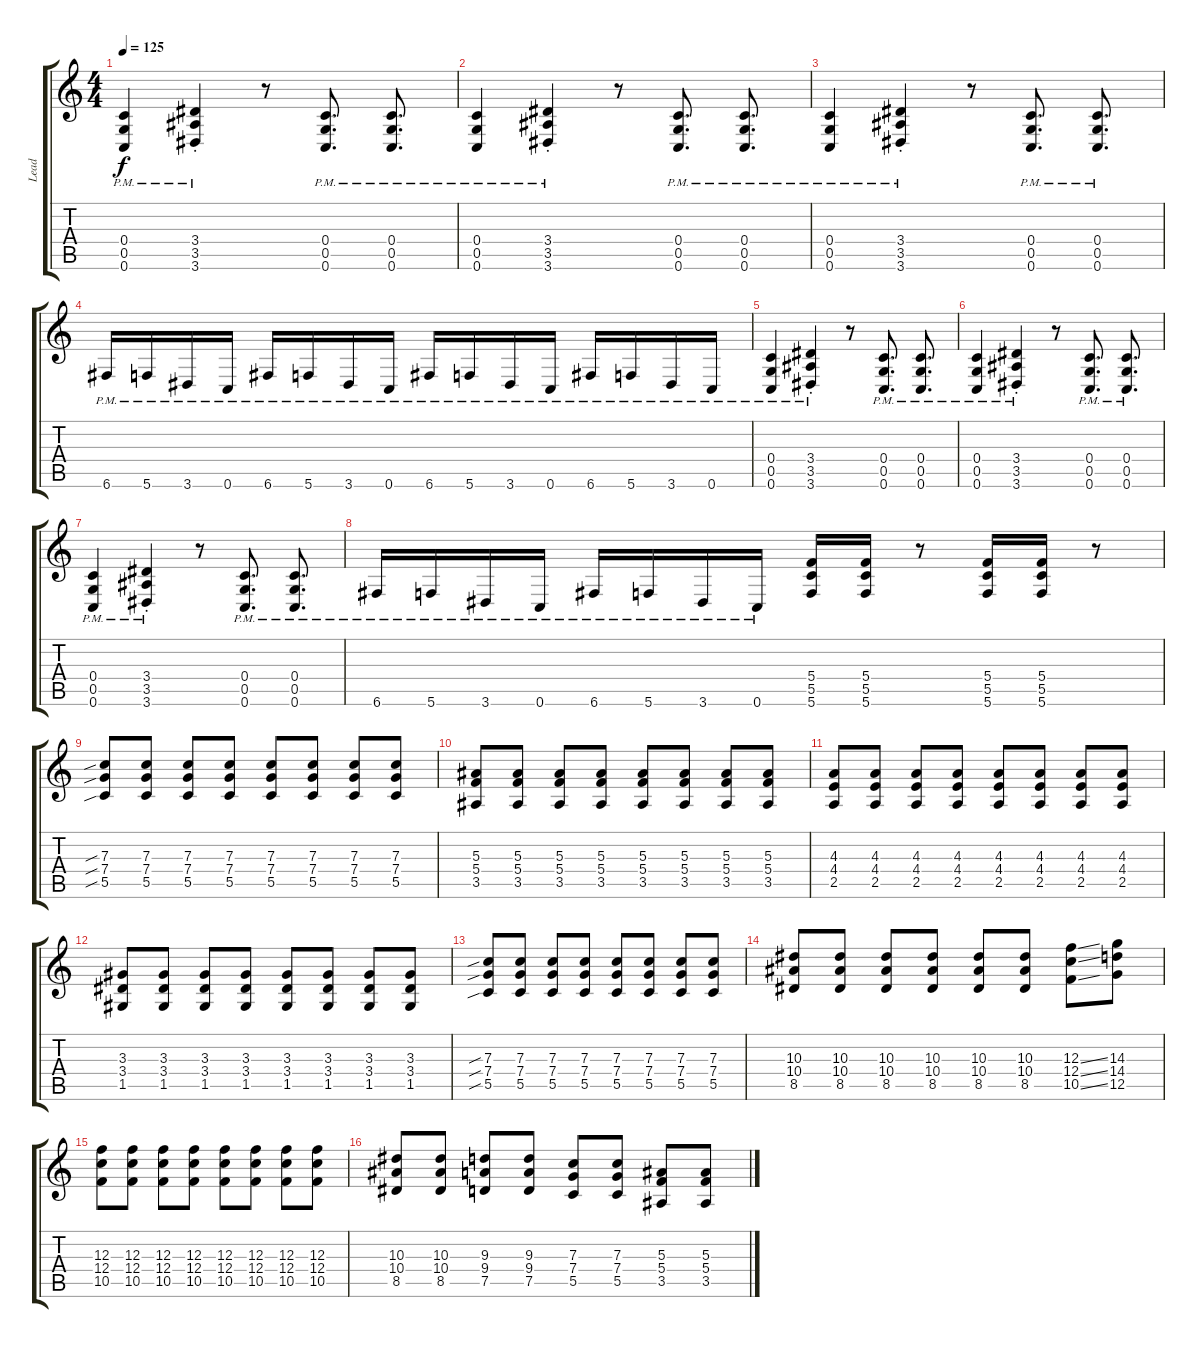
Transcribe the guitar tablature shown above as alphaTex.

\track ("Lead" "Lead") {instrument overdrivenguitar}
\staff {score tabs}
\tuning (D4 A3 F3 C3 G2 C2) {hide}
\ts (4 4)
\tempo 125
\clef g2
\ks c
(0.4{pm} 0.5{pm} 0.6{pm}).4{dy f} (3.4{pm st} 3.5{pm st} 3.6{pm st}).4 r.8 (0.4{pm} 0.5{pm} 0.6{pm}).8{d} (0.4{pm} 0.5{pm} 0.6{pm}).8{d} |
(0.4{pm} 0.5{pm} 0.6{pm}).4 (3.4{pm st} 3.5{pm st} 3.6{pm st}).4 r.8 (0.4{pm} 0.5{pm} 0.6{pm}).8{d} (0.4{pm} 0.5{pm} 0.6{pm}).8{d} |
(0.4{pm} 0.5{pm} 0.6{pm}).4 (3.4{pm st} 3.5{pm st} 3.6{pm st}).4 r.8 (0.4{pm} 0.5{pm} 0.6{pm}).8{d} (0.4{pm} 0.5{pm} 0.6{pm}).8{d} |
6.6{pm}.16 5.6{pm}.16 3.6{pm}.16 0.6{pm}.16 6.6{pm}.16 5.6{pm}.16 3.6{pm}.16 0.6{pm}.16 6.6{pm}.16 5.6{pm}.16 3.6{pm}.16 0.6{pm}.16 6.6{pm}.16 5.6{pm}.16 3.6{pm}.16 0.6{pm}.16 |
(0.4{pm} 0.5{pm} 0.6{pm}).4 (3.4{pm st} 3.5{pm st} 3.6{pm st}).4 r.8 (0.4{pm} 0.5{pm} 0.6{pm}).8{d} (0.4{pm} 0.5{pm} 0.6{pm}).8{d} |
(0.4{pm} 0.5{pm} 0.6{pm}).4 (3.4{pm st} 3.5{pm st} 3.6{pm st}).4 r.8 (0.4{pm} 0.5{pm} 0.6{pm}).8{d} (0.4{pm} 0.5{pm} 0.6{pm}).8{d} |
(0.4{pm} 0.5{pm} 0.6{pm}).4 (3.4{pm st} 3.5{pm st} 3.6{pm st}).4 r.8 (0.4{pm} 0.5{pm} 0.6{pm}).8{d} (0.4{pm} 0.5{pm} 0.6{pm}).8{d} |
6.6{pm}.16 5.6{pm}.16 3.6{pm}.16 0.6{pm}.16 6.6{pm}.16 5.6{pm}.16 3.6{pm}.16 0.6{pm}.16 (5.4 5.5 5.6).16 (5.4 5.5 5.6).16 r.8 (5.4 5.5 5.6).16 (5.4 5.5 5.6).16 r.8 |
(7.3{sib} 7.4{sib} 5.5{sib}).8 (7.3 7.4 5.5).8 (7.3 7.4 5.5).8 (7.3 7.4 5.5).8 (7.3 7.4 5.5).8 (7.3 7.4 5.5).8 (7.3 7.4 5.5).8 (7.3 7.4 5.5).8 |
(5.3 5.4 3.5).8 (5.3 5.4 3.5).8 (5.3 5.4 3.5).8 (5.3 5.4 3.5).8 (5.3 5.4 3.5).8 (5.3 5.4 3.5).8 (5.3 5.4 3.5).8 (5.3 5.4 3.5).8 |
(4.3 4.4 2.5).8 (4.3 4.4 2.5).8 (4.3 4.4 2.5).8 (4.3 4.4 2.5).8 (4.3 4.4 2.5).8 (4.3 4.4 2.5).8 (4.3 4.4 2.5).8 (4.3 4.4 2.5).8 |
(3.3 3.4 1.5).8 (3.3 3.4 1.5).8 (3.3 3.4 1.5).8 (3.3 3.4 1.5).8 (3.3 3.4 1.5).8 (3.3 3.4 1.5).8 (3.3 3.4 1.5).8 (3.3 3.4 1.5).8 |
(7.3{sib} 7.4{sib} 5.5{sib}).8 (7.3 7.4 5.5).8 (7.3 7.4 5.5).8 (7.3 7.4 5.5).8 (7.3 7.4 5.5).8 (7.3 7.4 5.5).8 (7.3 7.4 5.5).8 (7.3 7.4 5.5).8 |
(10.3 10.4 8.5).8 (10.3 10.4 8.5).8 (10.3 10.4 8.5).8 (10.3 10.4 8.5).8 (10.3 10.4 8.5).8 (10.3 10.4 8.5).8 (12.3{ss} 12.4{ss} 10.5{ss}).8 (14.3 14.4 12.5).8 |
(12.3 12.4 10.5).8 (12.3 12.4 10.5).8 (12.3 12.4 10.5).8 (12.3 12.4 10.5).8 (12.3 12.4 10.5).8 (12.3 12.4 10.5).8 (12.3 12.4 10.5).8 (12.3 12.4 10.5).8 |
(10.3 10.4 8.5).8 (10.3 10.4 8.5).8 (9.3 9.4 7.5).8 (9.3 9.4 7.5).8 (7.3 7.4 5.5).8 (7.3 7.4 5.5).8 (5.3 5.4 3.5).8 (5.3 5.4 3.5).8
